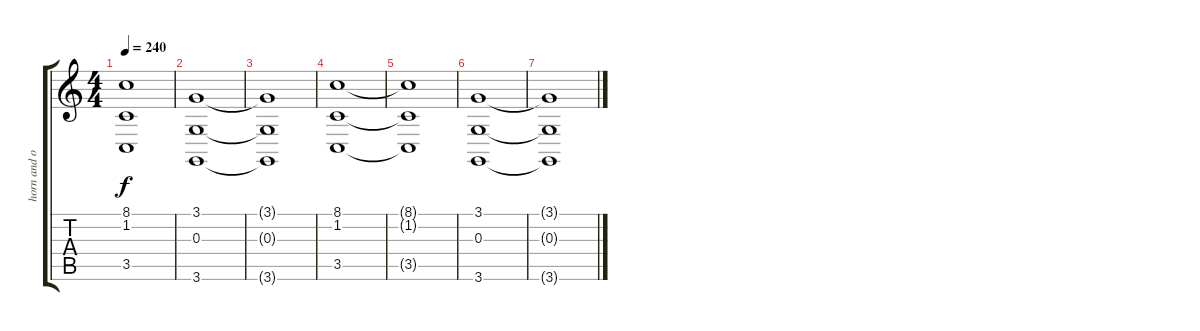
\track ("horn and organ(alex stariopoli)" "horn and o") {instrument frenchhorn}
\staff {score tabs}
\tuning (E4 B3 G3 D3 A2 E2) {hide}
\ts (4 4)
\tempo 240
\clef g2
\ks c
(8.1{t} 1.2{t} 3.5{t}).1{dy f} |
(3.1 0.3 3.6).1 |
(3.1{t} 0.3{t} 3.6{t}).1 |
(8.1 1.2 3.5).1 |
(8.1{t} 1.2{t} 3.5{t}).1 |
(3.1 0.3 3.6).1 |
(3.1{t} 0.3{t} 3.6{t}).1
